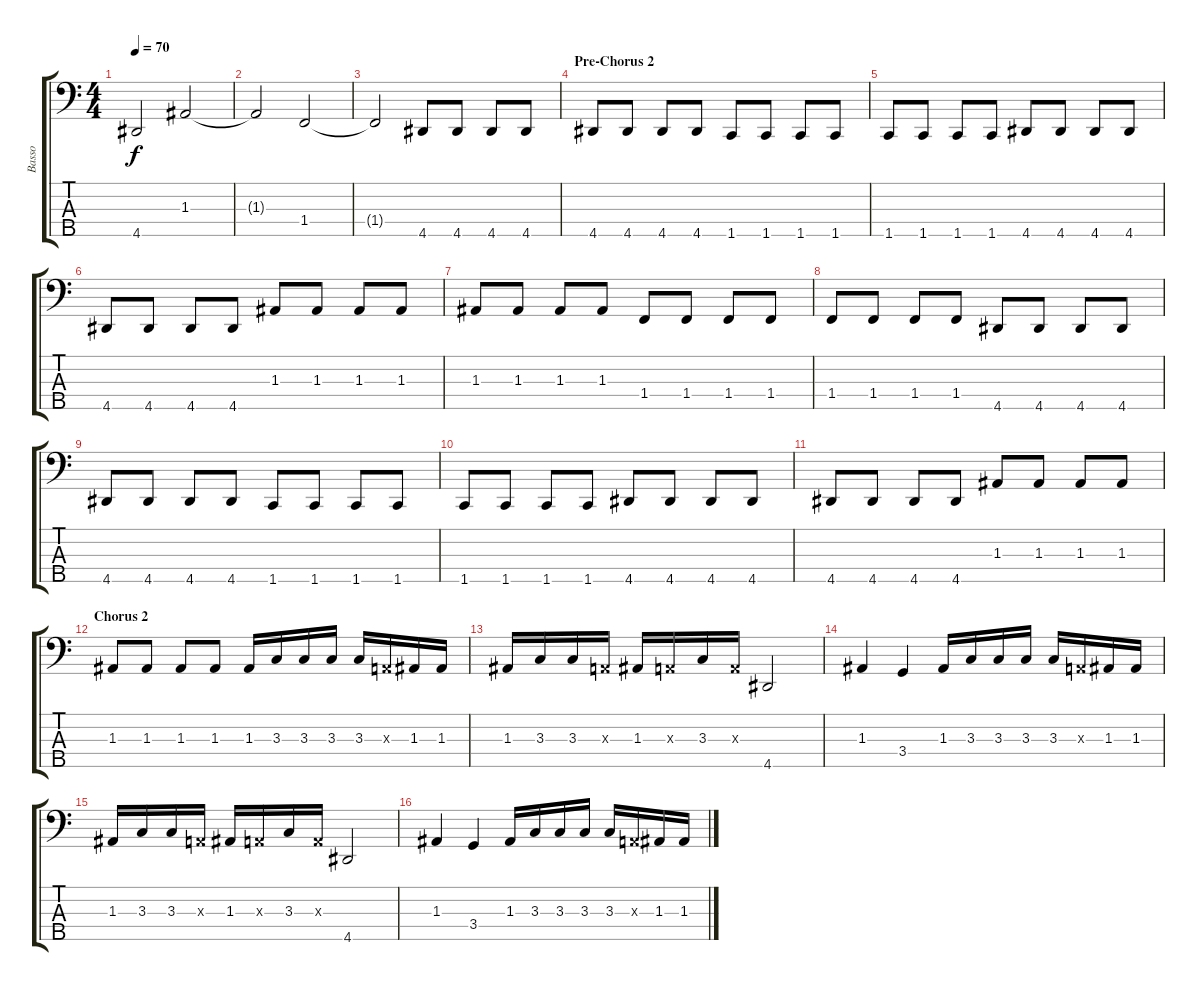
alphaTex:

\track ("Basso" "Basso") {instrument electricbassfinger}
\staff {score tabs}
\tuning (G2 D2 A1 E1 B0) {hide}
\ts (4 4)
\tempo 70
\clef f4
\ks c
4.5{t}.2{dy f} 1.3.2 |
1.3{t}.2 1.4.2 |
1.4{t}.2 4.5.8 4.5.8 4.5.8 4.5.8 |
\section ("" "Pre-Chorus 2")
4.5.8 4.5.8 4.5.8 4.5.8 1.5.8 1.5.8 1.5.8 1.5.8 |
1.5.8 1.5.8 1.5.8 1.5.8 4.5.8 4.5.8 4.5.8 4.5.8 |
4.5.8 4.5.8 4.5.8 4.5.8 1.3.8 1.3.8 1.3.8 1.3.8 |
1.3.8 1.3.8 1.3.8 1.3.8 1.4.8 1.4.8 1.4.8 1.4.8 |
1.4.8 1.4.8 1.4.8 1.4.8 4.5.8 4.5.8 4.5.8 4.5.8 |
4.5.8 4.5.8 4.5.8 4.5.8 1.5.8 1.5.8 1.5.8 1.5.8 |
1.5.8 1.5.8 1.5.8 1.5.8 4.5.8 4.5.8 4.5.8 4.5.8 |
4.5.8 4.5.8 4.5.8 4.5.8 1.3.8 1.3.8 1.3.8 1.3.8 |
\section ("" "Chorus 2")
1.3.8 1.3.8 1.3.8 1.3.8 1.3.16 3.3.16 3.3.16 3.3.16 3.3.16 0.3{x}.16 1.3.16 1.3.16 |
1.3.16 3.3.16 3.3.16 0.3{x}.16 1.3.16 0.3{x}.16 3.3.16 0.3{x}.16 4.5.2 |
1.3.4 3.4.4 1.3.16 3.3.16 3.3.16 3.3.16 3.3.16 0.3{x}.16 1.3.16 1.3.16 |
1.3.16 3.3.16 3.3.16 0.3{x}.16 1.3.16 0.3{x}.16 3.3.16 0.3{x}.16 4.5.2 |
1.3.4 3.4.4 1.3.16 3.3.16 3.3.16 3.3.16 3.3.16 0.3{x}.16 1.3.16 1.3.16
